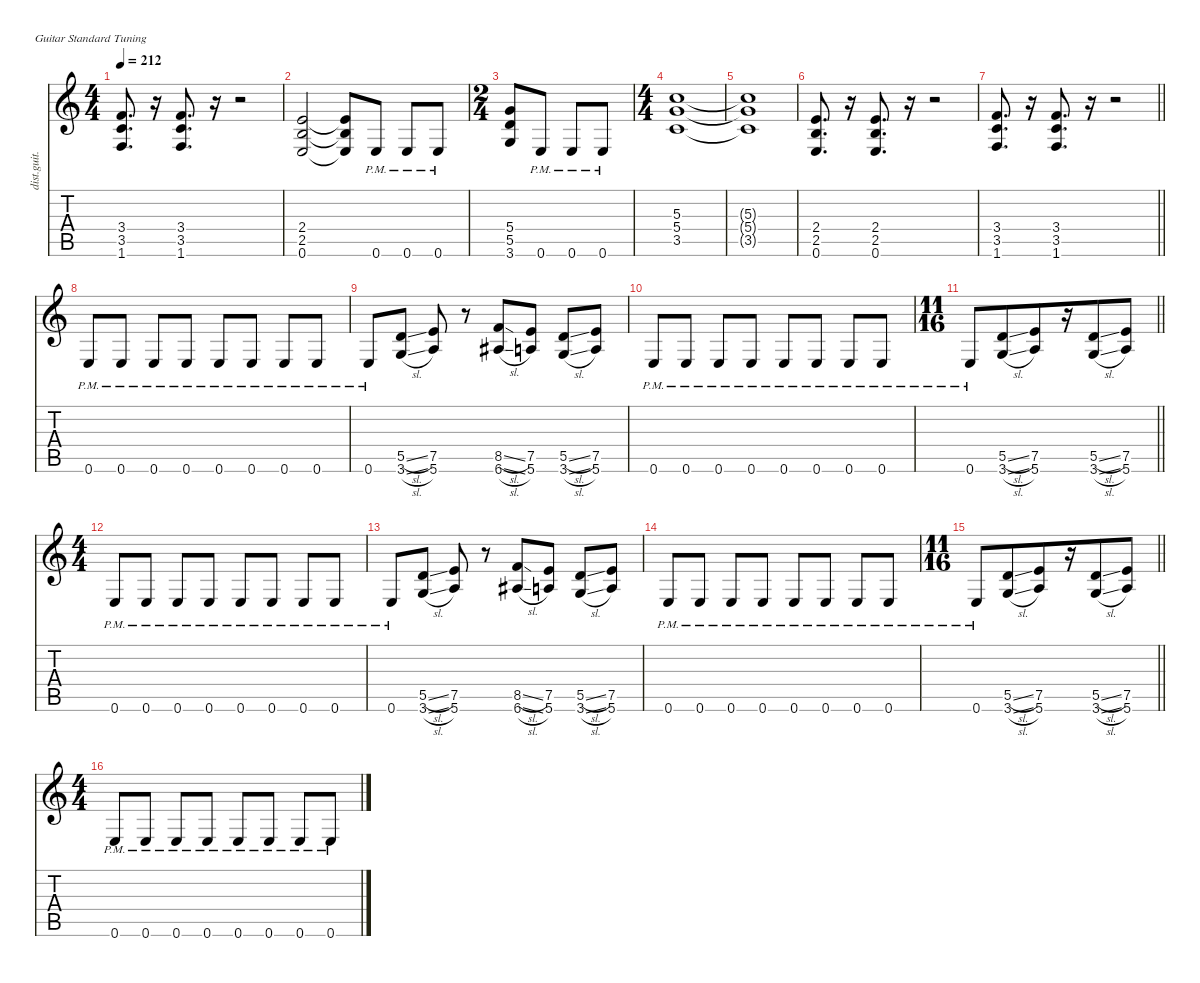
\defaultSystemsLayout 4
\hideDynamics
\bracketExtendMode nobrackets
\otherSystemsTrackNameOrientation horizontal
\track ("James Hetfield" "dist.guit.") {instrument distortionguitar}
\staff {score tabs}
\tuning (E4 B3 G3 D3 A2 E2)
\ts (4 4)
\tempo 212
\clef g2
\ks c
(3.4 3.5 1.6).8{d dy fff} r.16 (3.4 3.5 1.6).8{d} r.16 r.2 |
(2.4 2.5 0.6).2 (2.4{t} 2.5{t} 0.6{t}).8{dy f} 0.6{pm}.8{dy fff} 0.6{pm}.8 0.6{pm}.8 |
\ts (2 4)
\beaming (8 2 2)
(5.4 5.5 3.6).8{dy f} 0.6{pm}.8{dy fff} 0.6{pm}.8 0.6{pm}.8 |
\ts (4 4)
\beaming (8 2 2 2 2)
(5.3 5.4 3.5).1 |
(5.3{t} 5.4{t} 3.5{t}).1{dy f} |
(2.4 2.5 0.6).8{d dy fff} r.16 (2.4 2.5 0.6).8{d} r.16 r.2 |
\barLineRight lightlight
(3.4 3.5 1.6).8{d} r.16 (3.4 3.5 1.6).8{d} r.16 r.2 |
0.6{pm}.8 0.6{pm}.8 0.6{pm}.8 0.6{pm}.8 0.6{pm}.8 0.6{pm}.8 0.6{pm}.8 0.6{pm}.8 |
0.6{pm}.8 (5.5{sl} 3.6{sl}).8 (7.5 5.6).8 r.8 (8.5{sl} 6.6{sl acc #}).8 (7.5 5.6).8 (5.5{sl} 3.6{sl}).8 (7.5 5.6).8{dy f} |
0.6{pm}.8{dy fff} 0.6{pm}.8 0.6{pm}.8 0.6{pm}.8 0.6{pm}.8 0.6{pm}.8 0.6{pm}.8 0.6{pm}.8 |
\ts (11 16)
\beaming (8 5)
\barLineRight lightlight
0.6{pm}.8 (5.5{sl} 3.6{sl}).8 (7.5 5.6).8 r.16 (5.5{sl} 3.6{sl}).8 (7.5 5.6).8{dy f} |
\ts (4 4)
\beaming (8 2 2 2 2)
0.6{pm}.8{dy fff} 0.6{pm}.8 0.6{pm}.8 0.6{pm}.8 0.6{pm}.8 0.6{pm}.8 0.6{pm}.8 0.6{pm}.8 |
0.6{pm}.8 (5.5{sl} 3.6{sl}).8 (7.5 5.6).8 r.8 (8.5{sl} 6.6{sl acc #}).8 (7.5 5.6).8 (5.5{sl} 3.6{sl}).8 (7.5 5.6).8{dy f} |
0.6{pm}.8{dy fff} 0.6{pm}.8 0.6{pm}.8 0.6{pm}.8 0.6{pm}.8 0.6{pm}.8 0.6{pm}.8 0.6{pm}.8 |
\ts (11 16)
\beaming (8 5)
\barLineRight lightlight
0.6{pm}.8 (5.5{sl} 3.6{sl}).8 (7.5 5.6).8 r.16 (5.5{sl} 3.6{sl}).8 (7.5 5.6).8{dy f} |
\ts (4 4)
\beaming (8 2 2 2 2)
0.6{pm}.8{dy fff} 0.6{pm}.8 0.6{pm}.8 0.6{pm}.8 0.6{pm}.8 0.6{pm}.8 0.6{pm}.8 0.6{pm}.8
